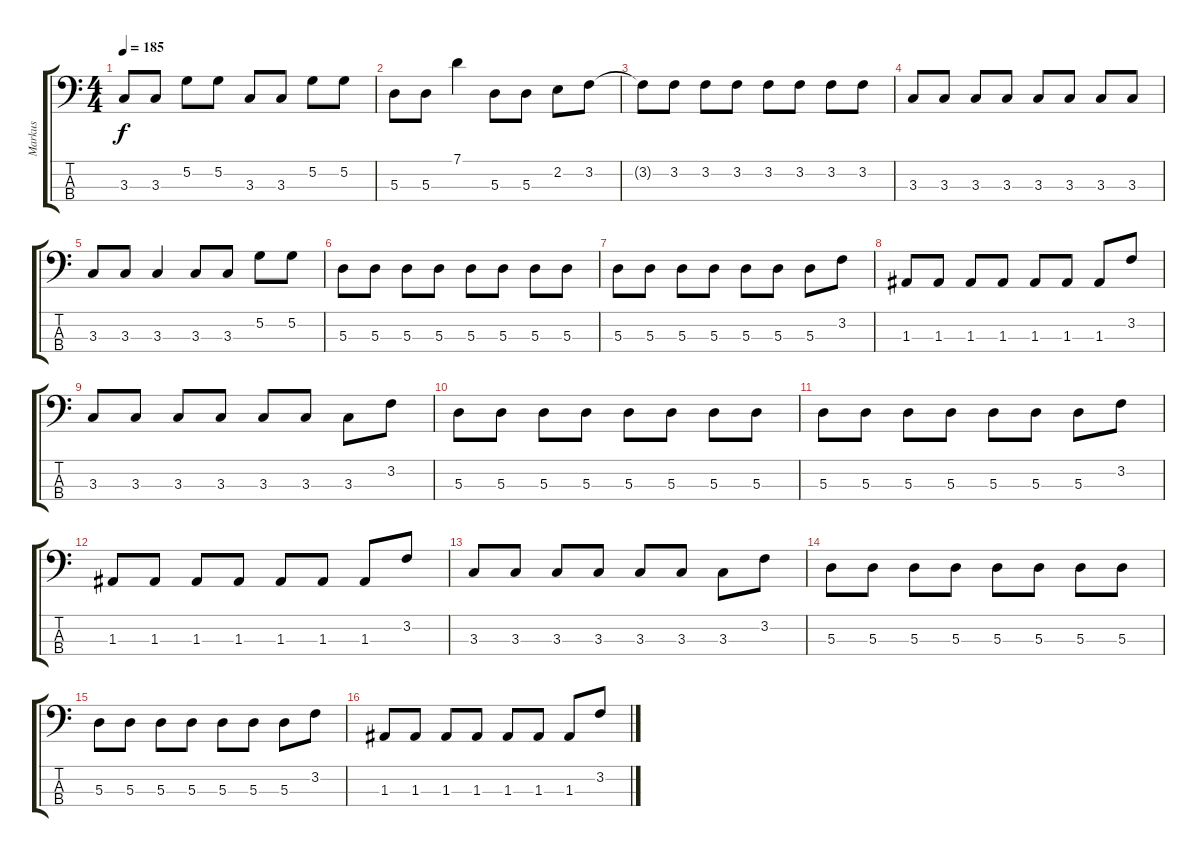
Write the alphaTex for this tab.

\track ("Markus" "Markus") {instrument slapbass2}
\staff {score tabs}
\tuning (G2 D2 A1 E1) {hide}
\ts (4 4)
\tempo 185
\clef f4
\ks c
3.3{t}.8{dy f} 3.3.8 5.2.8 5.2.8 3.3.8 3.3.8 5.2.8 5.2.8 |
5.3.8 5.3.8 7.1.4 5.3.8 5.3.8 2.2.8 3.2.8 |
3.2{t}.8 3.2.8 3.2.8 3.2.8 3.2.8 3.2.8 3.2.8 3.2.8 |
3.3.8 3.3.8 3.3.8 3.3.8 3.3.8 3.3.8 3.3.8 3.3.8 |
3.3.8 3.3.8 3.3.4 3.3.8 3.3.8 5.2.8 5.2.8 |
5.3.8 5.3.8 5.3.8 5.3.8 5.3.8 5.3.8 5.3.8 5.3.8 |
5.3.8 5.3.8 5.3.8 5.3.8 5.3.8 5.3.8 5.3.8 3.2.8 |
1.3.8 1.3.8 1.3.8 1.3.8 1.3.8 1.3.8 1.3.8 3.2.8 |
3.3.8 3.3.8 3.3.8 3.3.8 3.3.8 3.3.8 3.3.8 3.2.8 |
5.3.8 5.3.8 5.3.8 5.3.8 5.3.8 5.3.8 5.3.8 5.3.8 |
5.3.8 5.3.8 5.3.8 5.3.8 5.3.8 5.3.8 5.3.8 3.2.8 |
1.3.8 1.3.8 1.3.8 1.3.8 1.3.8 1.3.8 1.3.8 3.2.8 |
3.3.8 3.3.8 3.3.8 3.3.8 3.3.8 3.3.8 3.3.8 3.2.8 |
5.3.8 5.3.8 5.3.8 5.3.8 5.3.8 5.3.8 5.3.8 5.3.8 |
5.3.8 5.3.8 5.3.8 5.3.8 5.3.8 5.3.8 5.3.8 3.2.8 |
1.3.8 1.3.8 1.3.8 1.3.8 1.3.8 1.3.8 1.3.8 3.2.8
